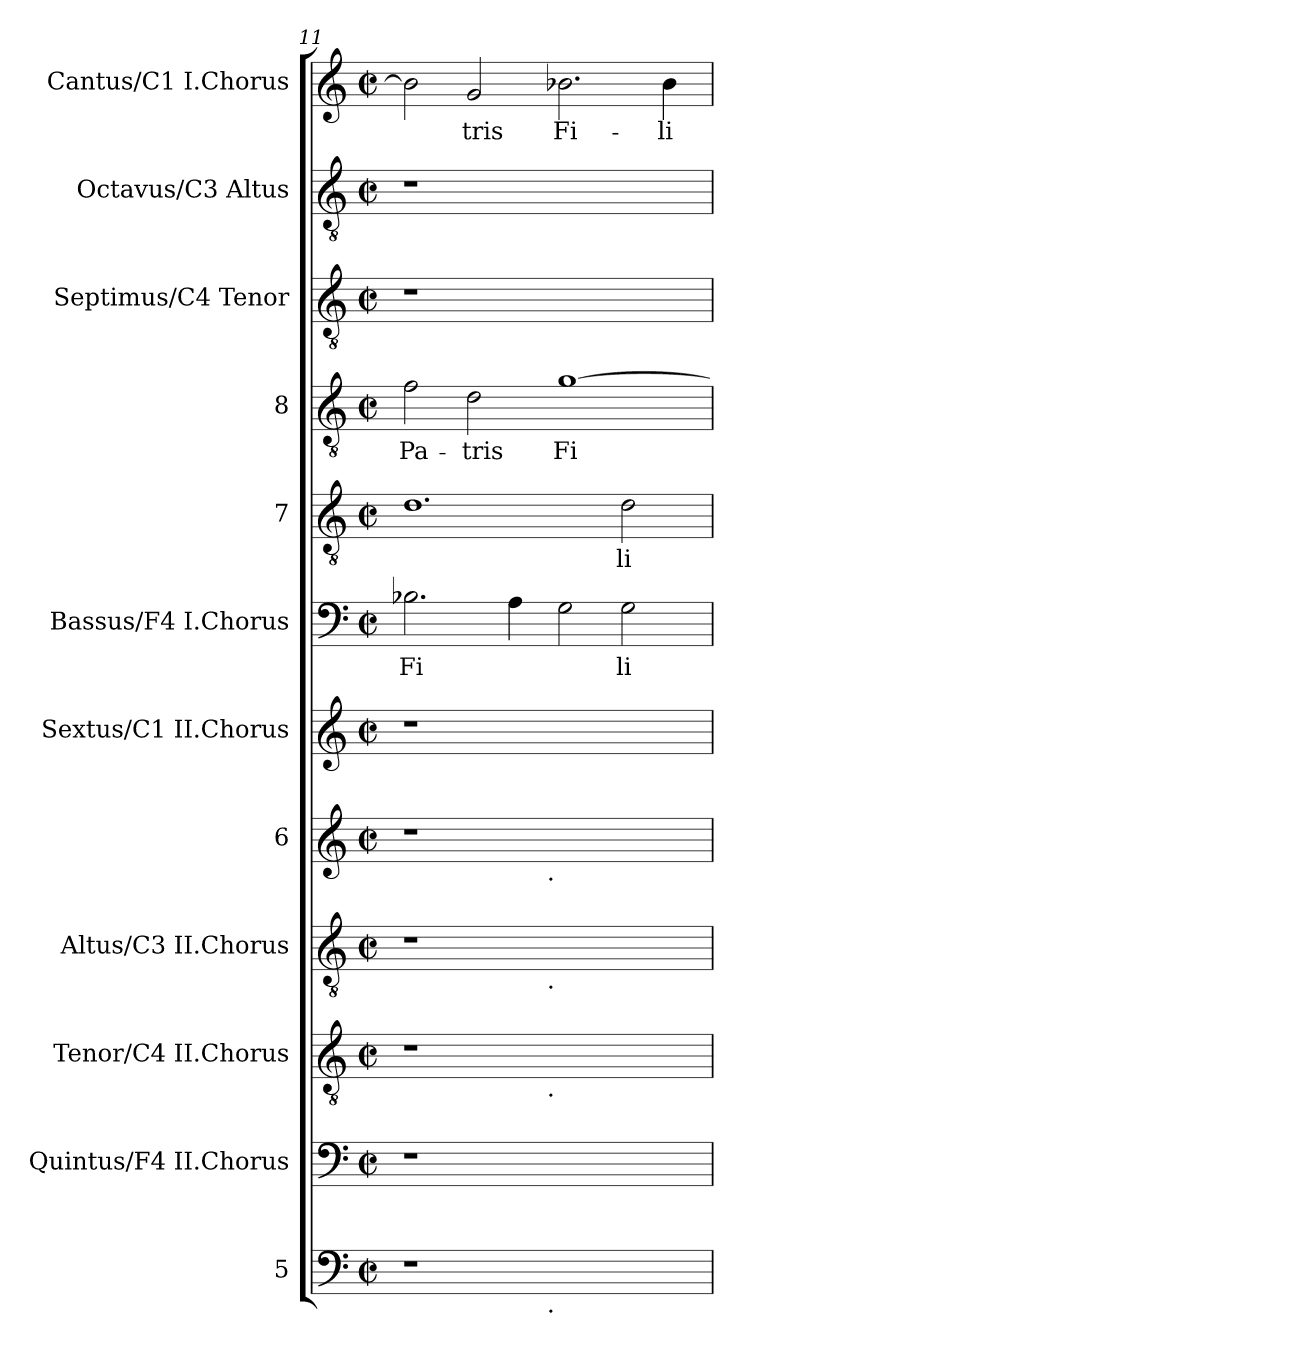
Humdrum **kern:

**kern	**kern	**kern	**kern	**kern	**kern	**kern	**text	**kern	**text	**kern	**text	**kern	**kern	**kern	**text
*part12	*part11	*part10	*part9	*part8	*part7	*part6	*part6	*part5	*part5	*part4	*part4	*part3	*part2	*part1	*part1
*staff12	*staff11	*staff10	*staff9	*staff8	*staff7	*staff6	*staff6	*staff5	*staff5	*staff4	*staff4	*staff3	*staff2	*staff1	*staff1
*I"5	*I"Quintus/F4  II.Chorus	*I"Tenor/C4  II.Chorus	*I"Altus/C3  II.Chorus	*I"6	*I"Sextus/C1  II.Chorus	*I"Bassus/F4  I.Chorus	*	*I"7	*	*I"8	*	*I"Septimus/C4  Tenor	*I"Octavus/C3  Altus	*I"Cantus/C1  I.Chorus	*
*	*	*I'T	*I'A	*	*	*I'B	*	*	*	*	*	*	*	*I'C	*
*clefF4	*clefF4	*clefGv2	*clefGv2	*clefG2	*clefG2	*clefF4	*	*clefGv2	*	*clefGv2	*	*clefGv2	*clefGv2	*clefG2	*
*k[]	*k[]	*k[]	*k[]	*k[]	*k[]	*k[]	*	*k[]	*	*k[]	*	*k[]	*k[]	*k[]	*
*C:	*C:	*C:	*C:	*C:	*C:	*C:	*	*C:	*	*C:	*	*C:	*C:	*C:	*
*M2/2	*M2/2	*M2/2	*M2/2	*M2/2	*M2/2	*M2/2	*	*M2/2	*	*M2/2	*	*M2/2	*M2/2	*M2/2	*
*met(c|)	*met(c|)	*met(c|)	*met(c|)	*met(c|)	*met(c|)	*met(c|)	*	*met(c|)	*	*met(c|)	*	*met(c|)	*met(c|)	*met(c|)	*
=11	=11	=11	=11	=11	=11	=11	=11	=11	=11	=11	=11	=11	=11	=11	=11
!	!	!	!	!	!	!	!LO:LY:b:cj	!	!LO:LY:b:cj	!	!LO:LY:b:cj	!	!	!	!LO:LY:b:cj
*^	*	*^	*^	*^	*	*	*	*	*	*	*	*	*	*	*
1r	2ryy	1r	1r	2ryy	1r	2ryy	1r	2ryy	1r	2.B-X\	Fi-	1.d	--	2f\	Pa-	1r	1r	2b-\]	--
!	!	!	!	!	!	!	!	!	!	!	!	!	!	!	!LO:LY:b:cj	!	!	!	!LO:LY:b:cj
.	4...ryy	.	.	4...ryy	.	4...ryy	.	4...ryy	.	.	.	.	.	2d\	-tris	.	.	2g/	-tris
!	!	!	!	!	!	!	!	!	!	!	!LO:LY:b:cj	!	!	!	!	!	!	!	!
.	.	.	.	.	.	.	.	.	.	4A\	--	.	.	.	.	.	.	.	.
!	!	!	!	!	!	!	!	!LO:TX:b:t=.	!	!	!	!	!	!	!	!	!	!	!
!	!	!	!	!	!	!LO:TX:b:t=.	!	!	!	!	!	!	!	!	!	!	!	!	!
!	!	!	!	!LO:TX:b:t=.	!	!	!	!	!	!	!	!	!	!	!	!	!	!	!
!	!LO:TX:b:t=.	!	!	!	!	!	!	!	!	!	!	!	!	!	!	!	!	!	!
.	1ryy	.	.	1ryy	.	1ryy	.	1ryy	.	.	.	.	.	.	.	.	.	.	.
!	!	!	!	!	!	!	!	!	!	!	!LO:LY:b:cj	!	!	!	!LO:LY:b:cj	!	!	!	!LO:LY:b:cj
1ryy	.	1ryy	1ryy	.	1ryy	.	1ryy	.	1ryy	2G\	--	.	.	[>1g	Fi-	1ryy	1ryy	2.b-X\	Fi-
!	!	!	!	!	!	!	!	!	!	!	!LO:LY:b:cj	!	!LO:LY:b:cj	!	!	!	!	!	!
.	.	.	.	.	.	.	.	.	.	2G\	-li-	2d\	-li-	.	.	.	.	.	.
!	!	!	!	!	!	!	!	!	!	!	!	!	!	!	!	!	!	!	!LO:LY:b:cj
.	.	.	.	.	.	.	.	.	.	.	.	.	.	.	.	.	.	4b-\	-li-
.	32ryy	.	.	32ryy	.	32ryy	.	32ryy	.	.	.	.	.	.	.	.	.	.	.
*	*	*	*v	*v	*	*	*v	*v	*	*	*	*	*	*	*	*	*	*	*
*v	*v	*	*	*v	*v	*	*	*	*	*	*	*	*	*	*	*	*
=	=	=	=	=	=	=	=	=	=	=	=	=	=	=	=
*-	*-	*-	*-	*-	*-	*-	*-	*-	*-	*-	*-	*-	*-	*-	*-
